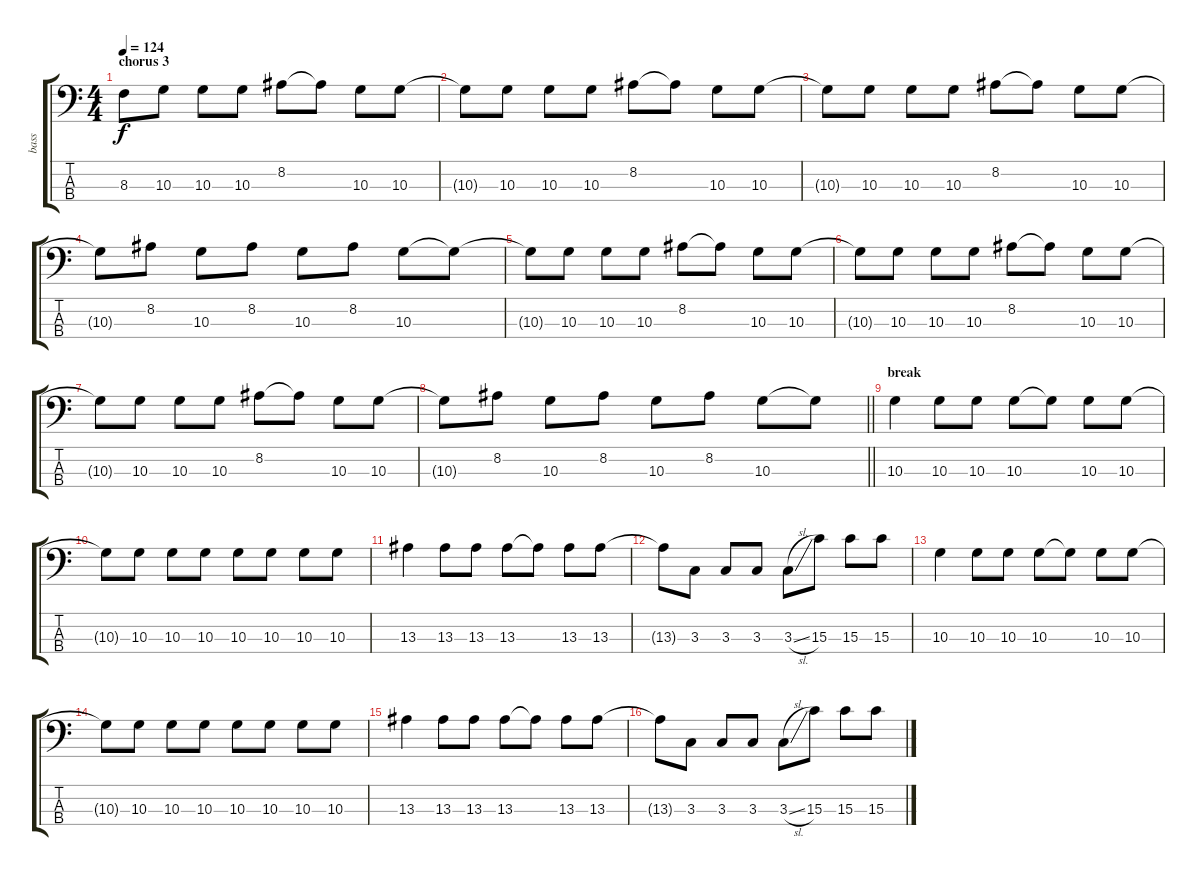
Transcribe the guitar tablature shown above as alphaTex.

\track ("bass " "bass ") {instrument electricguitarjazz}
\staff {score tabs}
\tuning (G2 D2 A1 E1) {hide}
\ts (4 4)
\section ("" "chorus 3")
\tempo 124
\clef f4
\ks c
8.3{t}.8{dy f} 10.3.8 10.3.8 10.3.8 8.2.8 8.2{t}.8 10.3.8 10.3.8 |
10.3{t}.8 10.3.8 10.3.8 10.3.8 8.2.8 8.2{t}.8 10.3.8 10.3.8 |
10.3{t}.8 10.3.8 10.3.8 10.3.8 8.2.8 8.2{t}.8 10.3.8 10.3.8 |
10.3{t}.8 8.2.8 10.3.8 8.2.8 10.3.8 8.2.8 10.3.8 10.3{t}.8 |
10.3{t}.8 10.3.8 10.3.8 10.3.8 8.2.8 8.2{t}.8 10.3.8 10.3.8 |
10.3{t}.8 10.3.8 10.3.8 10.3.8 8.2.8 8.2{t}.8 10.3.8 10.3.8 |
10.3{t}.8 10.3.8 10.3.8 10.3.8 8.2.8 8.2{t}.8 10.3.8 10.3.8 |
\barLineRight lightlight
10.3{t}.8 8.2.8 10.3.8 8.2.8 10.3.8 8.2.8 10.3.8 10.3{t}.8 |
\section ("" "break")
10.3.4 10.3.8 10.3.8 10.3.8 10.3{t}.8 10.3.8 10.3.8 |
10.3{t}.8 10.3.8 10.3.8 10.3.8 10.3.8 10.3.8 10.3.8 10.3.8 |
13.3.4 13.3.8 13.3.8 13.3.8 13.3{t}.8 13.3.8 13.3.8 |
13.3{t}.8 3.3.8 3.3.8 3.3.8 3.3{sl}.8 15.3.8 15.3.8 15.3.8 |
10.3.4 10.3.8 10.3.8 10.3.8 10.3{t}.8 10.3.8 10.3.8 |
10.3{t}.8 10.3.8 10.3.8 10.3.8 10.3.8 10.3.8 10.3.8 10.3.8 |
13.3.4 13.3.8 13.3.8 13.3.8 13.3{t}.8 13.3.8 13.3.8 |
13.3{t}.8 3.3.8 3.3.8 3.3.8 3.3{sl}.8 15.3.8 15.3.8 15.3.8
